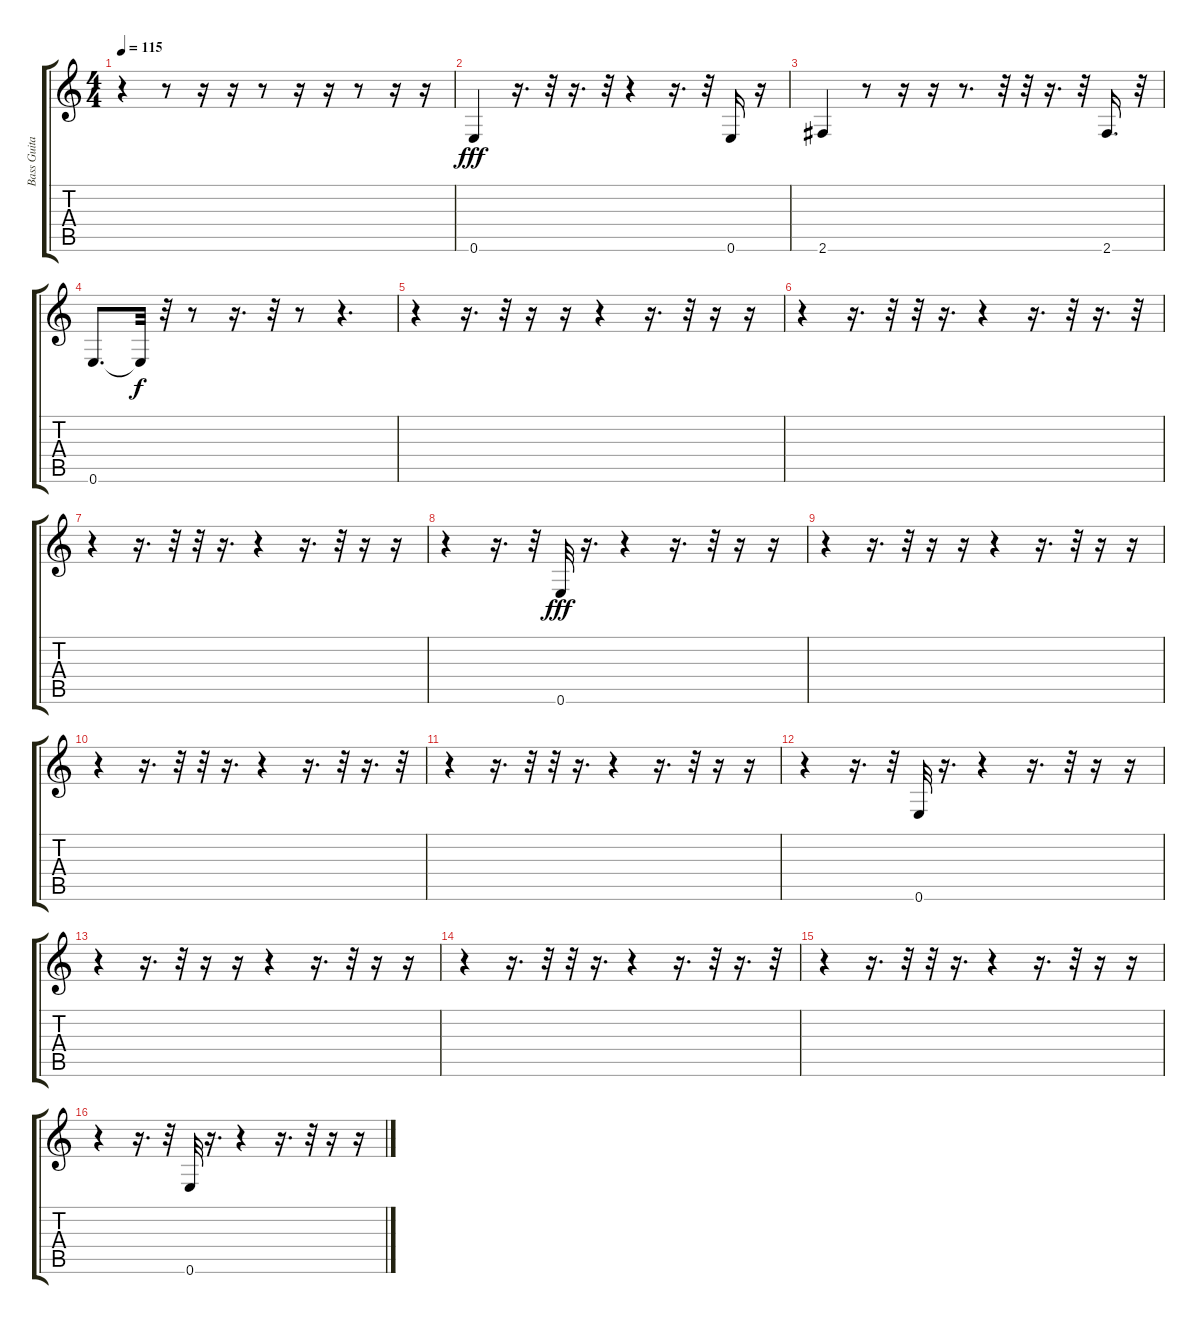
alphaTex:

\track ("Bass Guitar" "Bass Guita") {instrument fretlessbass}
\staff {score tabs}
\tuning (E4 B3 G3 D3 A2 E2) {hide}
\ts (4 4)
\tempo 115
\clef g2
\ks c
r.4{dy fff} r.8 r.16 r.16 r.8 r.16 r.16 r.8 r.16 r.16 |
0.6.4 r.16{d} r.32 r.16{d} r.32 r.4 r.16{d} r.32 0.6.16 r.16 |
2.6.4 r.8 r.16 r.16 r.8{d} r.32 r.32 r.16{d} r.32 2.6.16{d} r.32 |
0.6.8{d} 0.6{t}.32{dy f} r.32 r.8 r.16{d} r.32 r.8 r.4{d} |
r.4 r.16{d} r.32 r.16 r.16 r.4 r.16{d} r.32 r.16 r.16 |
r.4 r.16{d} r.32 r.32 r.16{d} r.4 r.16{d} r.32 r.16{d} r.32 |
r.4 r.16{d} r.32 r.32 r.16{d} r.4 r.16{d} r.32 r.16 r.16 |
r.4 r.16{d} r.32 0.6.32{dy fff} r.16{d} r.4 r.16{d} r.32 r.16 r.16 |
r.4 r.16{d} r.32 r.16 r.16 r.4 r.16{d} r.32 r.16 r.16 |
r.4 r.16{d} r.32 r.32 r.16{d} r.4 r.16{d} r.32 r.16{d} r.32 |
r.4 r.16{d} r.32 r.32 r.16{d} r.4 r.16{d} r.32 r.16 r.16 |
r.4 r.16{d} r.32 0.6.32 r.16{d} r.4 r.16{d} r.32 r.16 r.16 |
r.4 r.16{d} r.32 r.16 r.16 r.4 r.16{d} r.32 r.16 r.16 |
r.4 r.16{d} r.32 r.32 r.16{d} r.4 r.16{d} r.32 r.16{d} r.32 |
r.4 r.16{d} r.32 r.32 r.16{d} r.4 r.16{d} r.32 r.16 r.16 |
r.4 r.16{d} r.32 0.6.32 r.16{d} r.4 r.16{d} r.32 r.16 r.16
